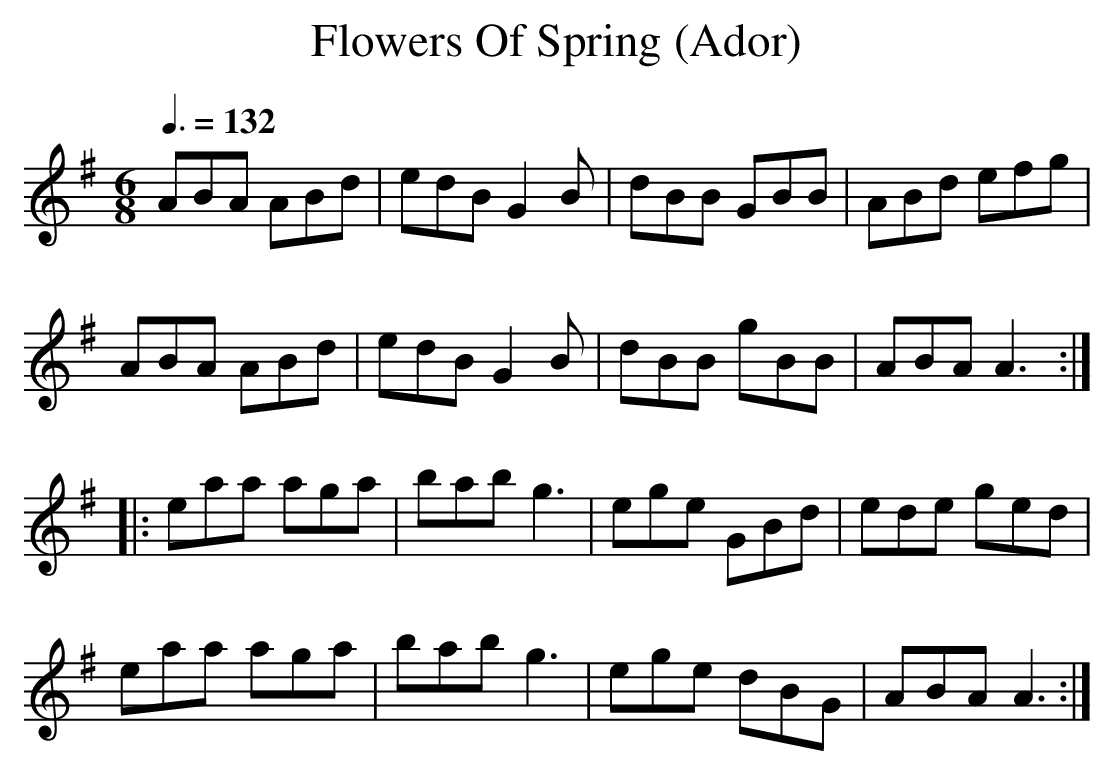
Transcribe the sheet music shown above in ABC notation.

X:1
T:Flowers Of Spring (Ador)
Q:3/8=132
M:6/8
L:1/8
K:Ador
ABA ABd|edB G2B|dBB GBB|ABd efg|
ABA ABd|edB G2B|dBB gBB|ABA A3:|
|:eaa aga|bab g3|ege GBd|ede ged|
eaa aga|bab g3|ege dBG| ABA A3:|
